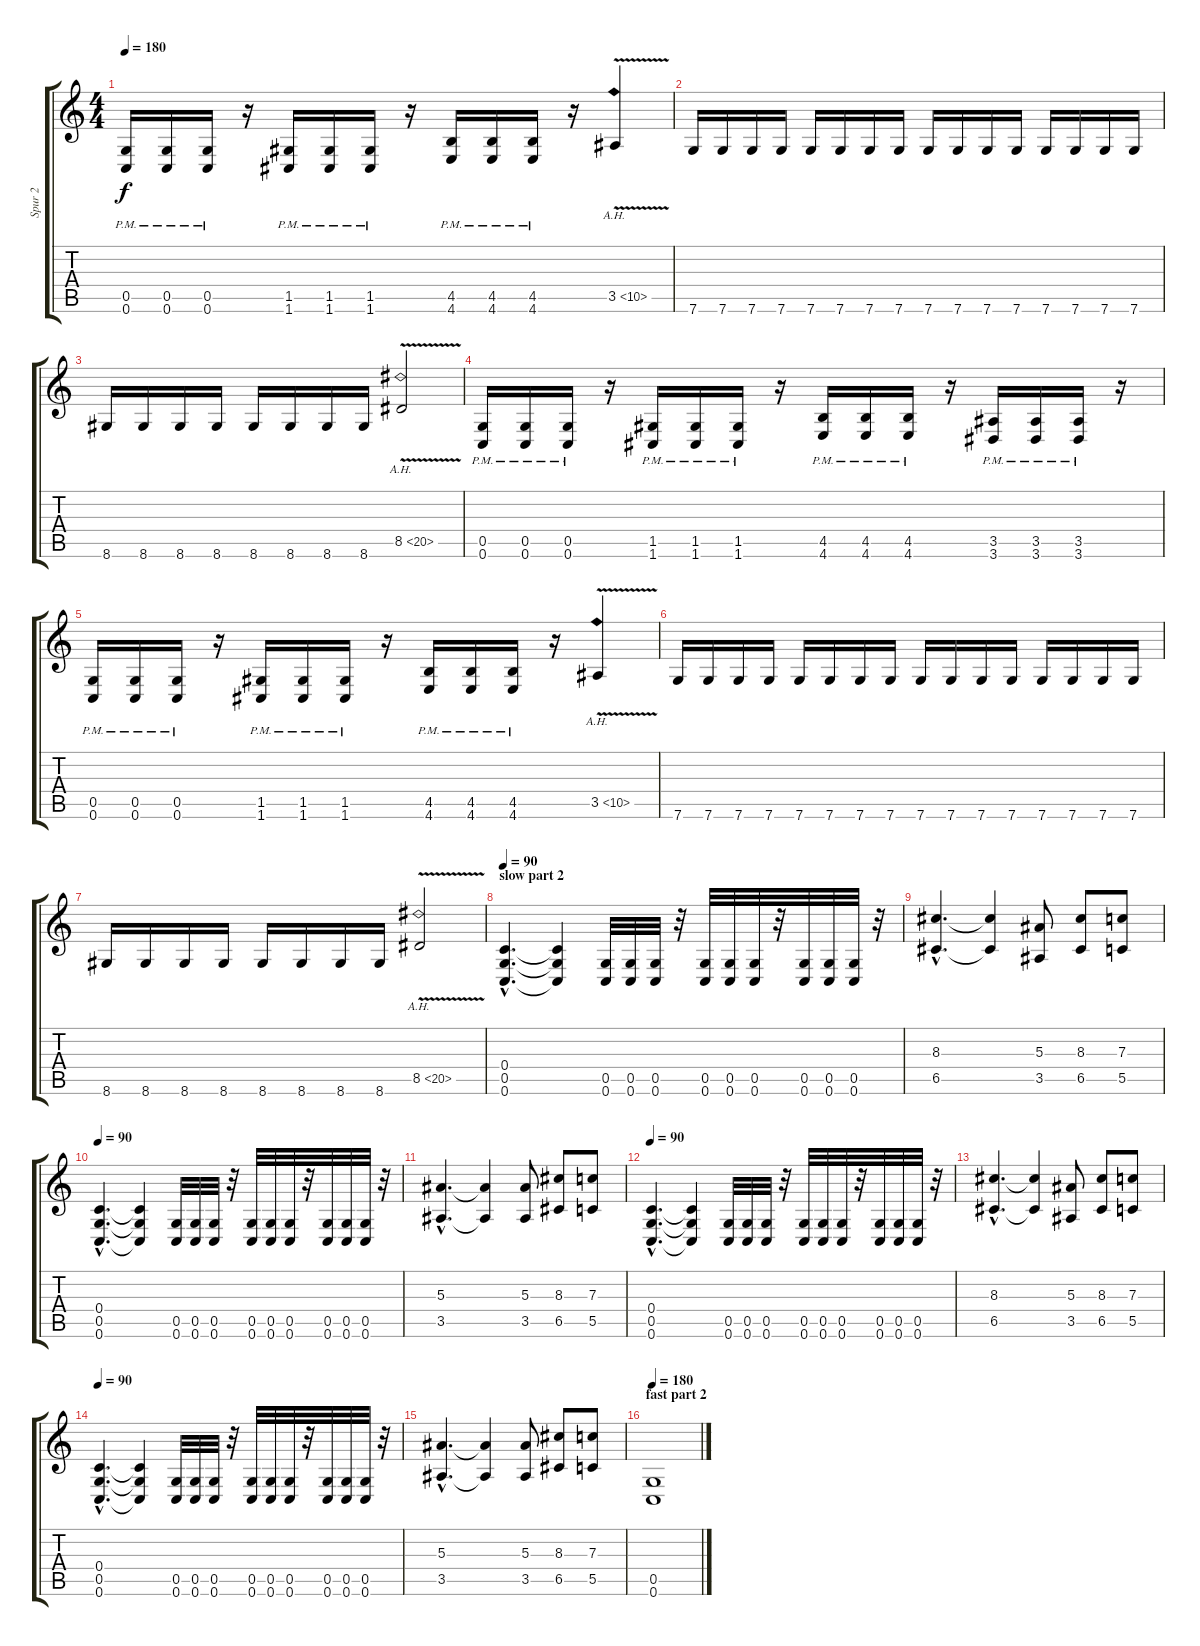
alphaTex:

\track ("Spur 2" "Spur 2") {instrument distortionguitar}
\staff {score tabs}
\tuning (D4 A3 F3 C3 G2 C2) {hide}
\ts (4 4)
\tempo 180
\clef g2
\ks c
(0.5{pm} 0.6{pm}).16{dy f} (0.5{pm} 0.6{pm}).16 (0.5{pm} 0.6{pm}).16 r.16 (1.5{pm} 1.6{pm}).16 (1.5{pm} 1.6{pm}).16 (1.5{pm} 1.6{pm}).16 r.16 (4.5{pm} 4.6{pm}).16 (4.5{pm} 4.6{pm}).16 (4.5{pm} 4.6{pm}).16 r.16 3.5{ah 7 v}.4 |
7.6.16 7.6.16 7.6.16 7.6.16 7.6.16 7.6.16 7.6.16 7.6.16 7.6.16 7.6.16 7.6.16 7.6.16 7.6.16 7.6.16 7.6.16 7.6.16 |
8.6.16 8.6.16 8.6.16 8.6.16 8.6.16 8.6.16 8.6.16 8.6.16 8.5{ah 12 v}.2 |
(0.5{pm} 0.6{pm}).16 (0.5{pm} 0.6{pm}).16 (0.5{pm} 0.6{pm}).16 r.16 (1.5{pm} 1.6{pm}).16 (1.5{pm} 1.6{pm}).16 (1.5{pm} 1.6{pm}).16 r.16 (4.5{pm} 4.6{pm}).16 (4.5{pm} 4.6{pm}).16 (4.5{pm} 4.6{pm}).16 r.16 (3.5{pm} 3.6{pm}).16 (3.5{pm} 3.6).16 (3.5{pm} 3.6{pm}).16 r.16 |
(0.5{pm} 0.6{pm}).16 (0.5{pm} 0.6{pm}).16 (0.5{pm} 0.6{pm}).16 r.16 (1.5{pm} 1.6{pm}).16 (1.5{pm} 1.6{pm}).16 (1.5{pm} 1.6{pm}).16 r.16 (4.5{pm} 4.6{pm}).16 (4.5{pm} 4.6{pm}).16 (4.5{pm} 4.6{pm}).16 r.16 3.5{ah 7 v}.4 |
7.6.16 7.6.16 7.6.16 7.6.16 7.6.16 7.6.16 7.6.16 7.6.16 7.6.16 7.6.16 7.6.16 7.6.16 7.6.16 7.6.16 7.6.16 7.6.16 |
8.6.16 8.6.16 8.6.16 8.6.16 8.6.16 8.6.16 8.6.16 8.6.16 8.5{ah 12 v}.2 |
\section ("" "slow part 2")
\tempo 90
(0.4{hac} 0.5{hac} 0.6{hac}).4{d} (0.4{t} 0.5{t} 0.6{t}).4 (0.5 0.6).32 (0.5 0.6).32 (0.5 0.6).32 r.32 (0.5 0.6).32 (0.5 0.6).32 (0.5 0.6).32 r.32 (0.5 0.6).32 (0.5 0.6).32 (0.5 0.6).32 r.32 |
(8.3{hac} 6.5{hac}).4{d} (8.3{t} 6.5{t}).4 (5.3 3.5).8 (8.3 6.5).8 (7.3 5.5).8 |
\tempo 90
(0.4{hac} 0.5{hac} 0.6{hac}).4{d} (0.4{t} 0.5{t} 0.6{t}).4 (0.5 0.6).32 (0.5 0.6).32 (0.5 0.6).32 r.32 (0.5 0.6).32 (0.5 0.6).32 (0.5 0.6).32 r.32 (0.5 0.6).32 (0.5 0.6).32 (0.5 0.6).32 r.32 |
(5.3{hac} 3.5{hac}).4{d} (5.3{t} 3.5{t}).4 (5.3 3.5).8 (8.3 6.5).8 (7.3 5.5).8 |
\tempo 90
(0.4{hac} 0.5{hac} 0.6{hac}).4{d} (0.4{t} 0.5{t} 0.6{t}).4 (0.5 0.6).32 (0.5 0.6).32 (0.5 0.6).32 r.32 (0.5 0.6).32 (0.5 0.6).32 (0.5 0.6).32 r.32 (0.5 0.6).32 (0.5 0.6).32 (0.5 0.6).32 r.32 |
(8.3{hac} 6.5{hac}).4{d} (8.3{t} 6.5{t}).4 (5.3 3.5).8 (8.3 6.5).8 (7.3 5.5).8 |
\tempo 90
(0.4{hac} 0.5{hac} 0.6{hac}).4{d} (0.4{t} 0.5{t} 0.6{t}).4 (0.5 0.6).32 (0.5 0.6).32 (0.5 0.6).32 r.32 (0.5 0.6).32 (0.5 0.6).32 (0.5 0.6).32 r.32 (0.5 0.6).32 (0.5 0.6).32 (0.5 0.6).32 r.32 |
(5.3{hac} 3.5{hac}).4{d} (5.3{t} 3.5{t}).4 (5.3 3.5).8 (8.3 6.5).8 (7.3 5.5).8 |
\section ("" "fast part 2")
\tempo 180
(0.5 0.6).1
